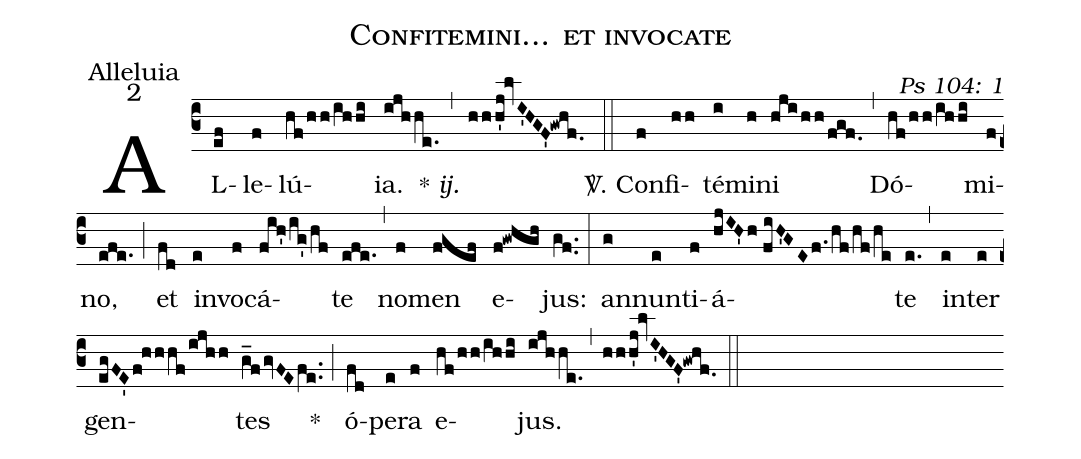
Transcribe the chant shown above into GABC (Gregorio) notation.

name: Confitemini... et invocate;
office-part: Alleluia;
mode: 2;
commentary: Ps 104: 1;
%%
(c3) AL(ef)le(f)lú(hf/hh/ih/hi)ia.(ijhhe.) {*} <i>ij.</i>(,) (hhh'j!lvI'HGF'!gwhf.) (::)
<sp>V/</sp>. Con(f)fi(hh)té(i)mi(h)ni(hji/hh/fgf.) (,) Dó(hf/hh/ih/hi)mi(f)no,(efe.) (;) et(fd) in(e)vo(f)cá(fih'/ig'/hf)te(efe.) (,) no(f)men(fgef) e(f!gwhgh)jus:(gf..) (:)
an(g)nun(e)ti(f)á(hjIH'h//fiH'GEf./hf/hf/he)te(e.) (,) in(e)ter(e) gen(egFE'f!hhhf/ijhh)tes(g_f/gvFE/fe..) *(;) ó(fd)pe(e)ra(f) e(hf/hh/ih/hi)jus.(ijhhe.) (,) (hhh'j!lvI'HGF'!gwhf.) (::)
